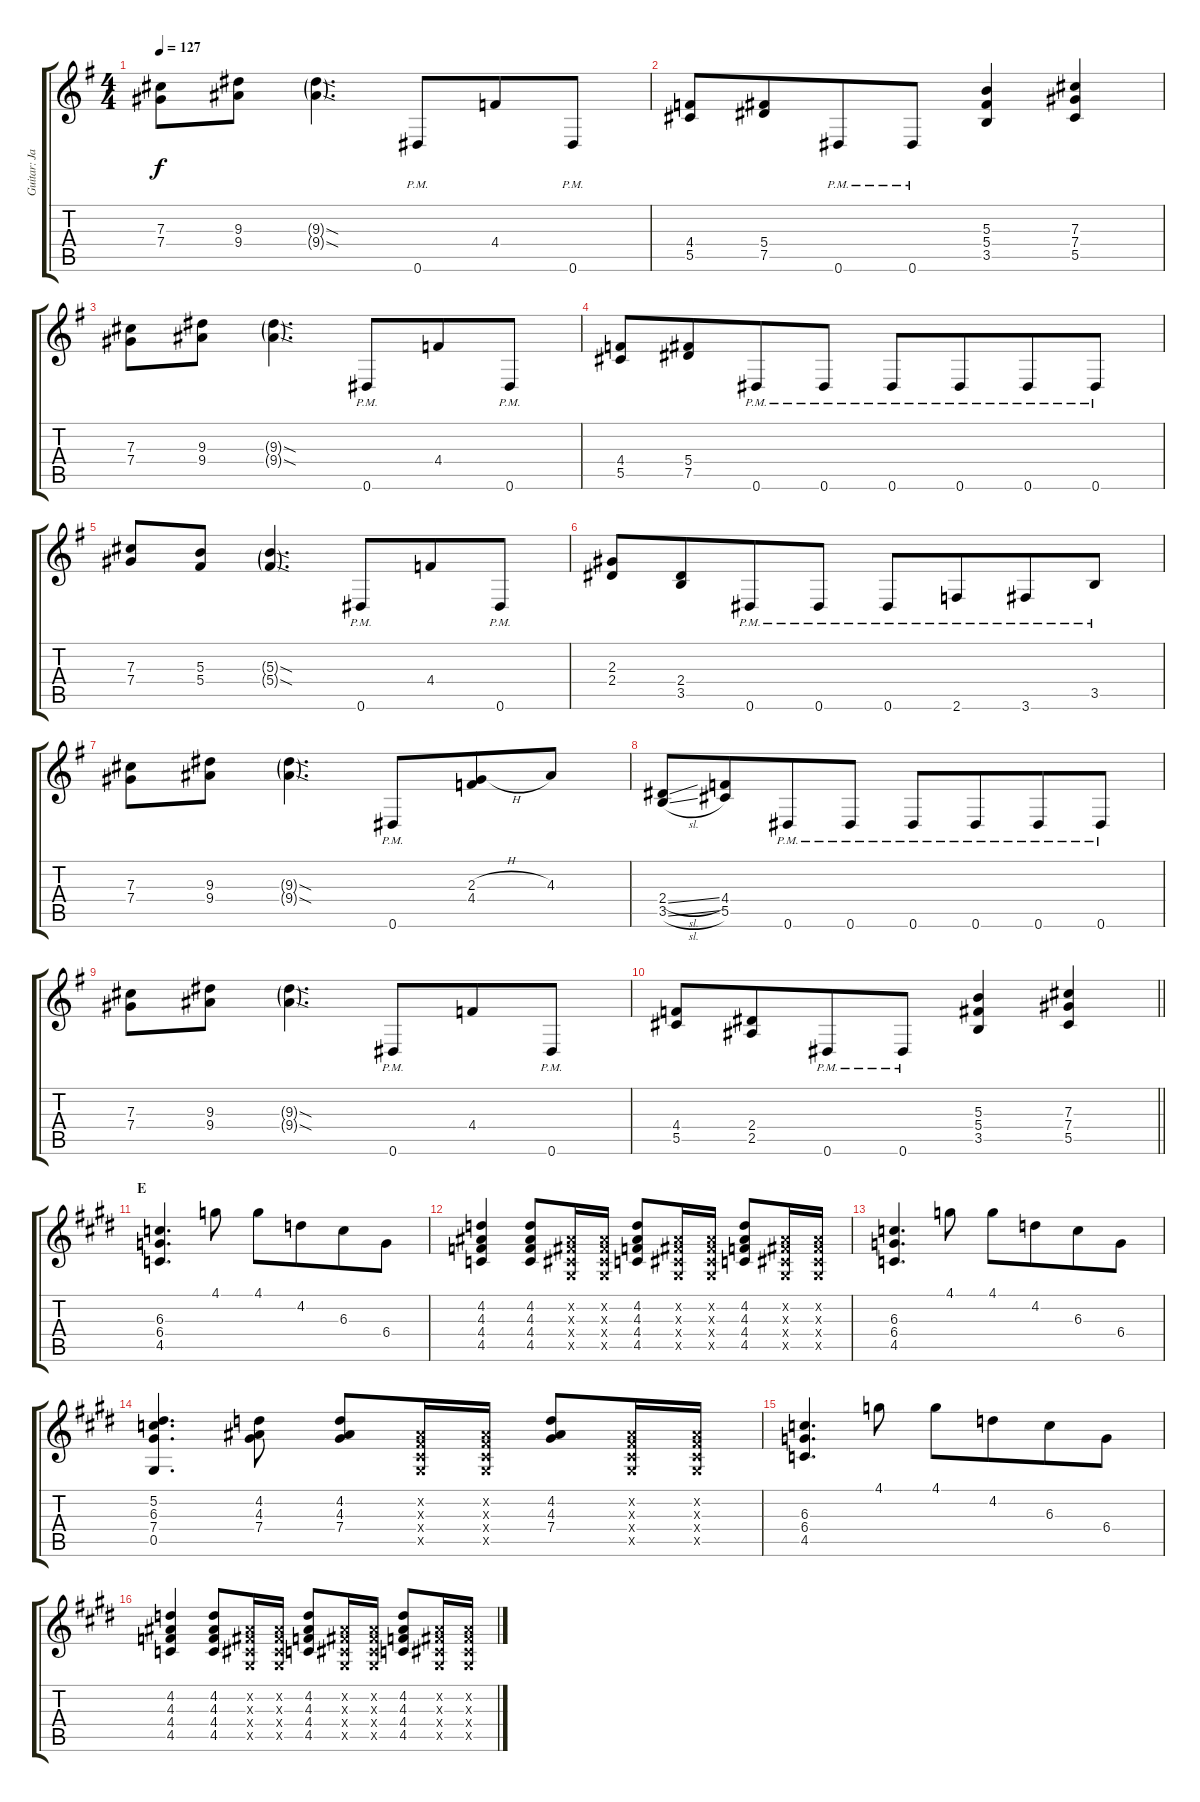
\track ("Guitar: Jake" "Guitar: Ja") {instrument overdrivenguitar}
\staff {score tabs}
\tuning (Eb4 Bb3 Gb3 Db3 Ab2 Eb2) {hide}
\ts (4 4)
\tempo 127
\clef g2
\ks g
(7.3 7.4).8{dy f} (9.3 9.4).8 (9.3{sod g} 9.4{sod g}).4{d} 0.6{pm}.8{beam merge} 4.4.8 0.6{pm}.8 |
(4.4 5.5).8 (5.4 7.5).8{beam merge} 0.6{pm}.8 0.6{pm}.8 (5.3 5.4 3.5).4 (7.3 7.4 5.5).4 |
(7.3 7.4).8 (9.3 9.4).8 (9.3{sod g} 9.4{sod g}).4{d} 0.6{pm}.8{beam merge} 4.4.8 0.6{pm}.8 |
(4.4 5.5).8 (5.4 7.5).8{beam merge} 0.6{pm}.8 0.6{pm}.8 0.6{pm}.8 0.6{pm}.8{beam merge} 0.6{pm}.8 0.6{pm}.8 |
(7.3 7.4).8 (5.3 5.4).8 (5.3{sod g} 5.4{sod g}).4{d} 0.6{pm}.8{beam merge} 4.4.8 0.6{pm}.8 |
(2.3 2.4).8 (2.4 3.5).8{beam merge} 0.6{pm}.8 0.6{pm}.8 0.6{pm}.8 2.6{pm}.8{beam merge} 3.6{pm}.8 3.5{pm}.8 |
(7.3 7.4).8 (9.3 9.4).8 (9.3{sod g} 9.4{sod g}).4{d} 0.6{pm}.8{beam merge} (2.3{h} 4.4).8 4.3.8 |
(2.4{sl} 3.5{sl}).8 (4.4 5.5).8{beam merge} 0.6{pm}.8 0.6{pm}.8 0.6{pm}.8 0.6{pm}.8{beam merge} 0.6{pm}.8 0.6{pm}.8 |
(7.3 7.4).8 (9.3 9.4).8 (9.3{sod g} 9.4{sod g}).4{d} 0.6{pm}.8{beam merge} 4.4.8 0.6{pm}.8 |
\barLineRight lightlight
(4.4 5.5).8 (2.4 2.5).8{beam merge} 0.6{pm}.8 0.6{pm}.8 (5.3 5.4 3.5).4 (7.3 7.4 5.5).4 |
\section ("" "E")
\ks e
(6.3 6.4 4.5).4{d} 4.1.8 4.1.8 4.2.8{beam merge} 6.3.8 6.4.8 |
(4.2 4.3 4.4 4.5).4 (4.2 4.3 4.4 4.5).8 (0.2{x} 0.3{x} 0.4{x} 0.5{x}).16 (0.2{x} 0.3{x} 0.4{x} 0.5{x}).16 (4.2 4.3 4.4 4.5).8 (0.2{x} 0.3{x} 0.4{x} 0.5{x}).16 (0.2{x} 0.3{x} 0.4{x} 0.5{x}).16 (4.2 4.3 4.4 4.5).8 (0.2{x} 0.3{x} 0.4{x} 0.5{x}).16 (0.2{x} 0.3{x} 0.4{x} 0.5{x}).16 |
(6.3 6.4 4.5).4{d} 4.1.8 4.1.8 4.2.8{beam merge} 6.3.8 6.4.8 |
(5.2 6.3 7.4 0.5).4{d} (4.2 4.3 7.4).8 (4.2 4.3 7.4).8 (0.2{x} 0.3{x} 0.4{x} 0.5{x}).16 (0.2{x} 0.3{x} 0.4{x} 0.5{x}).16 (4.2 4.3 7.4).8 (0.2{x} 0.3{x} 0.4{x} 0.5{x}).16 (0.2{x} 0.3{x} 0.4{x} 0.5{x}).16 |
(6.3 6.4 4.5).4{d} 4.1.8 4.1.8 4.2.8{beam merge} 6.3.8 6.4.8 |
(4.2 4.3 4.4 4.5).4 (4.2 4.3 4.4 4.5).8 (0.2{x} 0.3{x} 0.4{x} 0.5{x}).16 (0.2{x} 0.3{x} 0.4{x} 0.5{x}).16 (4.2 4.3 4.4 4.5).8 (0.2{x} 0.3{x} 0.4{x} 0.5{x}).16 (0.2{x} 0.3{x} 0.4{x} 0.5{x}).16 (4.2 4.3 4.4 4.5).8 (0.2{x} 0.3{x} 0.4{x} 0.5{x}).16 (0.2{x} 0.3{x} 0.4{x} 0.5{x}).16
